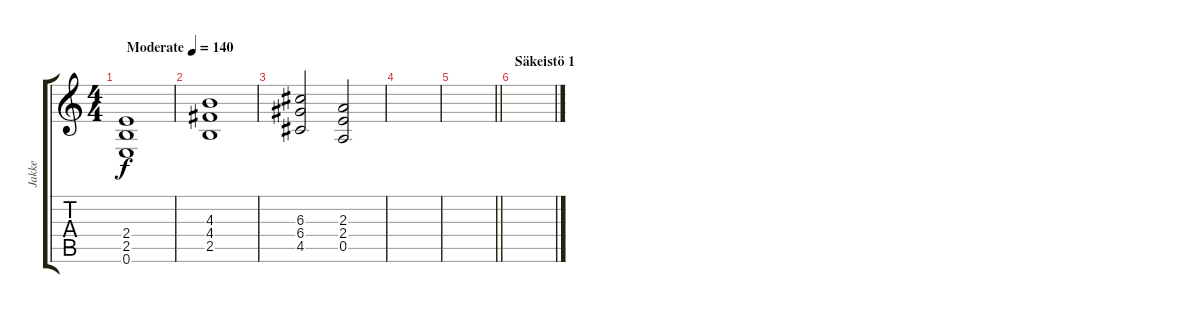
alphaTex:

\track ("Jakke" "Jakke") {instrument distortionguitar}
\staff {score tabs}
\tuning (E4 B3 G3 D3 A2 E2) {hide}
\ts (4 4)
\tempo (140 "Moderate")
\clef g2
\ks c
(2.4 2.5 0.6).1{dy f instrument distortionguitar} |
(4.3 4.4 2.5).1 |
(6.3 6.4 4.5).2 (2.3 2.4 0.5).2 |
|
\barLineRight lightlight
|
\section ("" "Säkeistö 1")
